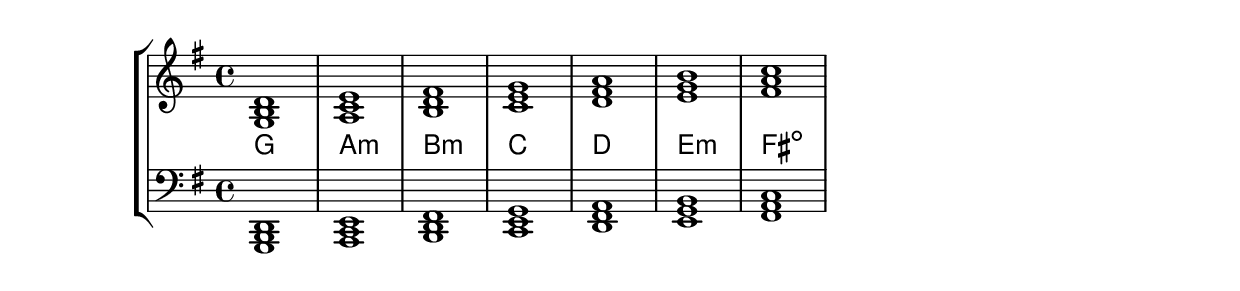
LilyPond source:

% Description: Chord tool for the key of G Major
% Author: Talos Thoren
% Date: January 23, 2013

\version "2.16.1"

% Defining variables
%
% Key of G Major has one sharp:
% F-Sharp
% For use with chordmode: { g1:maj a:m b:m c:maj d:maj e:m f:dim }
triads = { \key g \major <g b d>1 <a c e> <b d fis> <c e g> <d fis a> <e g b> <fis a c> }
triadNames = \new ChordNames { \triads }
chordTool = \new StaffGroup
{
  <<
  \new Staff
  {
    \relative c'
    << 
      \triads 
      \triadNames 
    >>
  }
  \new Staff \relative c,
  {
    \clef bass
    <<
      \triads
    >>
  }
  >>
}

\score
{
  \chordTool
}

